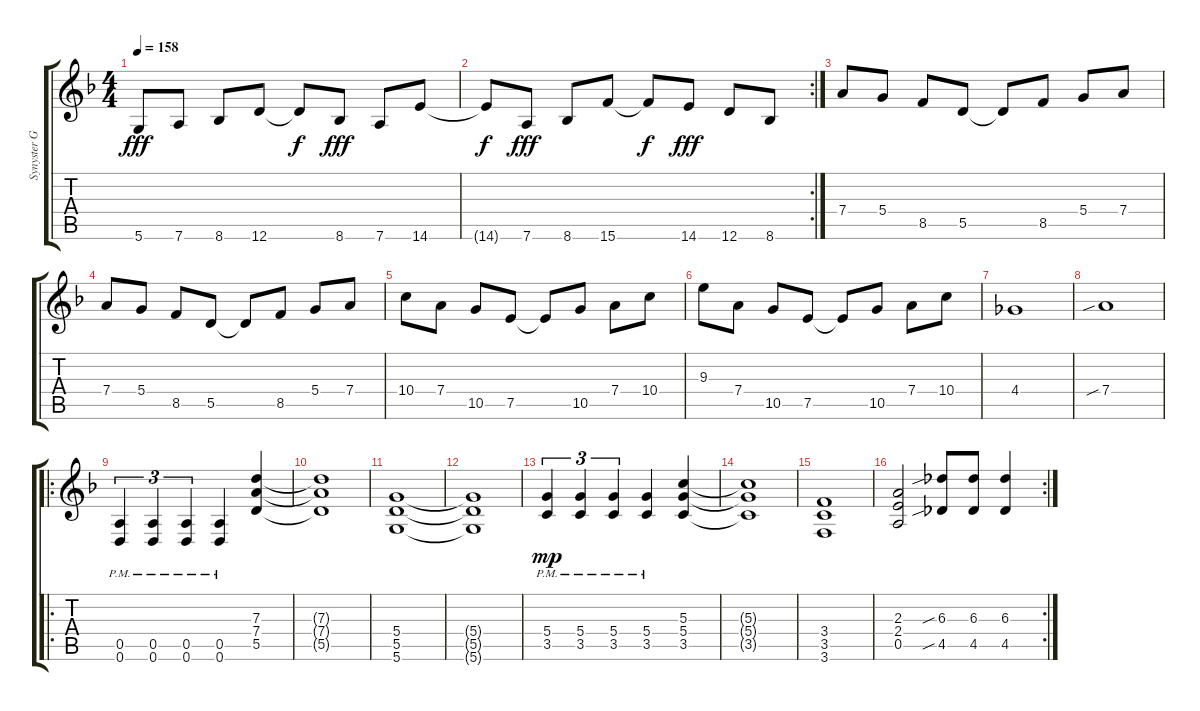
\track ("Synyster Gates" "Synyster G") {instrument distortionguitar}
\staff {score tabs}
\tuning (E4 B3 G3 D3 A2 D2) {hide}
\ts (4 4)
\tempo 158
\clef g2
\ks f
5.6.8{dy fff} 7.6.8 8.6.8 12.6.8 12.6{t}.8{dy f} 8.6.8{dy fff} 7.6.8 14.6.8 |
\rc 2
14.6{t}.8{dy f} 7.6.8{dy fff} 8.6.8 15.6.8 15.6{t}.8{dy f} 14.6.8{dy fff} 12.6.8 8.6.8 |
7.4.8 5.4.8 8.5.8 5.5.8 5.5{t}.8 8.5.8 5.4.8 7.4.8 |
7.4.8 5.4.8 8.5.8 5.5.8 5.5{t}.8 8.5.8 5.4.8 7.4.8 |
10.4.8 7.4.8 10.5.8 7.5.8 7.5{t}.8 10.5.8 7.4.8 10.4.8 |
9.3.8 7.4.8 10.5.8 7.5.8 7.5{t}.8 10.5.8 7.4.8 10.4.8 |
4.4.1 |
7.4{sib}.1 |
\ro
(0.5{pm} 0.6{pm}).4{tu (3 2)} (0.5{pm} 0.6{pm}).4{tu (3 2)} (0.5{pm} 0.6{pm}).4{tu (3 2)} (0.5{pm} 0.6{pm}).4 (7.3 7.4 5.5).4 |
(7.3{t} 7.4{t} 5.5{t}).1 |
(5.4 5.5 5.6).1 |
(5.4{t} 5.5{t} 5.6{t}).1 |
(5.4{pm} 3.5{pm}).4{tu (3 2) dy mp} (5.4{pm} 3.5{pm}).4{tu (3 2)} (5.4{pm} 3.5{pm}).4{tu (3 2)} (5.4{pm} 3.5{pm}).4 (5.3 5.4 3.5).4 |
(5.3{t} 5.4{t} 3.5{t}).1 |
(3.4 3.5 3.6).1 |
\rc 2
(2.3 2.4 0.5).2 (6.3{sib} 4.5{sib}).8 (6.3 4.5).8 (6.3 4.5).4
